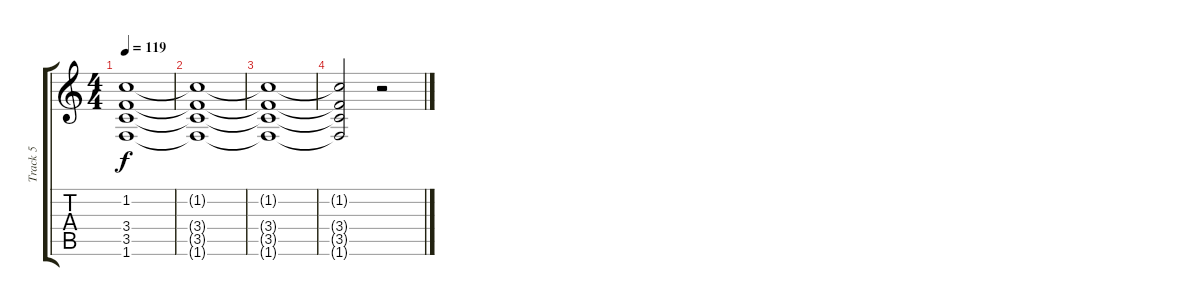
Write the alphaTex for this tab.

\track ("Track 5" "Track 5") {instrument overdrivenguitar}
\staff {score tabs}
\tuning (E4 B3 G3 D3 A2 E2) {hide}
\ts (4 4)
\tempo 119
\clef g2
\ks c
(1.2{t} 3.4{t} 3.5{t} 1.6{t}).1{dy f} |
(1.2{t} 3.4{t} 3.5{t} 1.6{t}).1 |
(1.2{t} 3.4{t} 3.5{t} 1.6{t}).1 |
(1.2{t} 3.4{t} 3.5{t} 1.6{t}).2 r.2
